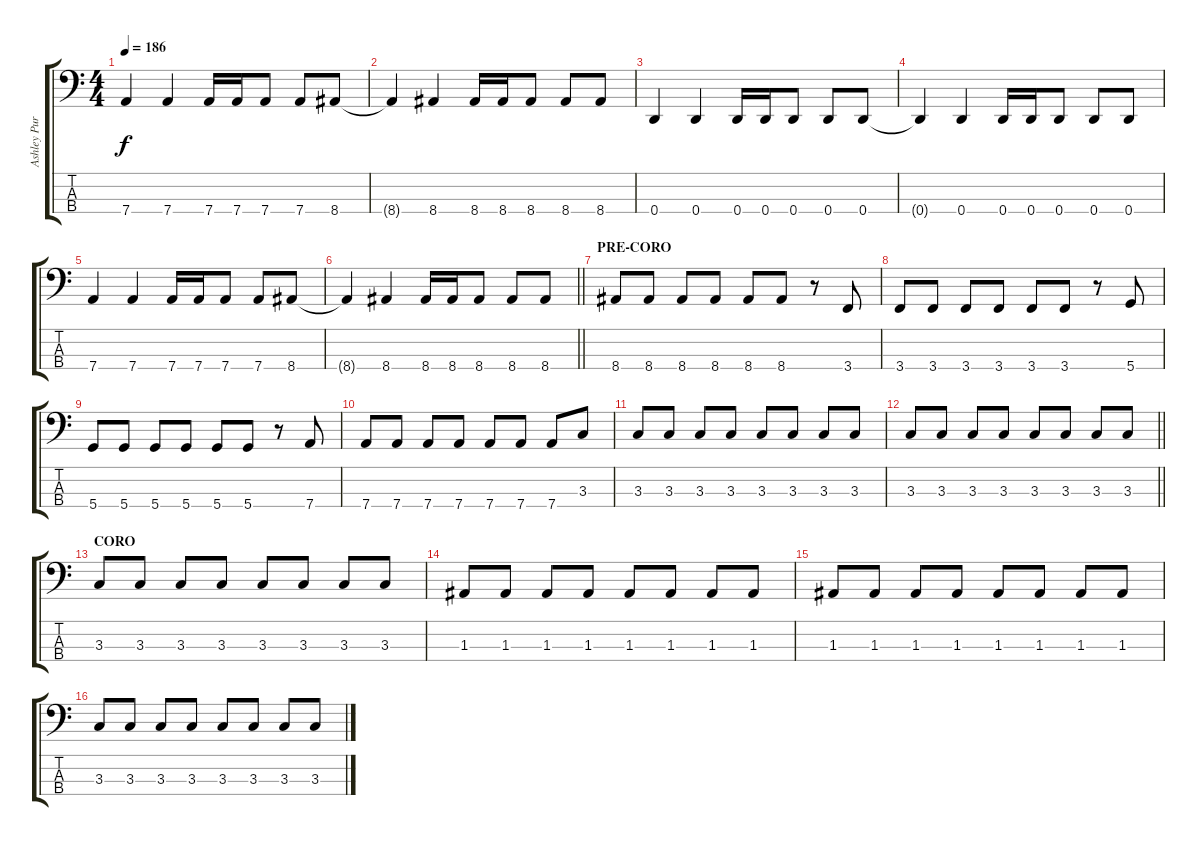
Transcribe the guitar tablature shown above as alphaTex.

\track ("Ashley Purdy" "Ashley Pur") {instrument electricbassfinger}
\staff {score tabs}
\tuning (G2 D2 A1 D1) {hide}
\ts (4 4)
\tempo 186
\clef f4
\ks c
7.4.4{dy f} 7.4.4 7.4.16 7.4.16 7.4.8 7.4.8 8.4.8 |
8.4{t}.4 8.4.4 8.4.16 8.4.16 8.4.8 8.4.8 8.4.8 |
0.4.4 0.4.4 0.4.16 0.4.16 0.4.8 0.4.8 0.4.8 |
0.4{t}.4 0.4.4 0.4.16 0.4.16 0.4.8 0.4.8 0.4.8 |
7.4.4 7.4.4 7.4.16 7.4.16 7.4.8 7.4.8 8.4.8 |
\barLineRight lightlight
8.4{t}.4 8.4.4 8.4.16 8.4.16 8.4.8 8.4.8 8.4.8 |
\section ("" "PRE-CORO")
8.4.8 8.4.8 8.4.8 8.4.8 8.4.8 8.4.8 r.8 3.4.8 |
3.4.8 3.4.8 3.4.8 3.4.8 3.4.8 3.4.8 r.8 5.4.8 |
5.4.8 5.4.8 5.4.8 5.4.8 5.4.8 5.4.8 r.8 7.4.8 |
7.4.8 7.4.8 7.4.8 7.4.8 7.4.8 7.4.8 7.4.8 3.3.8 |
3.3.8 3.3.8 3.3.8 3.3.8 3.3.8 3.3.8 3.3.8 3.3.8 |
\barLineRight lightlight
3.3.8 3.3.8 3.3.8 3.3.8 3.3.8 3.3.8 3.3.8 3.3.8 |
\section ("" "CORO")
3.3.8 3.3.8 3.3.8 3.3.8 3.3.8 3.3.8 3.3.8 3.3.8 |
1.3.8 1.3.8 1.3.8 1.3.8 1.3.8 1.3.8 1.3.8 1.3.8 |
1.3.8 1.3.8 1.3.8 1.3.8 1.3.8 1.3.8 1.3.8 1.3.8 |
3.3.8 3.3.8 3.3.8 3.3.8 3.3.8 3.3.8 3.3.8 3.3.8
